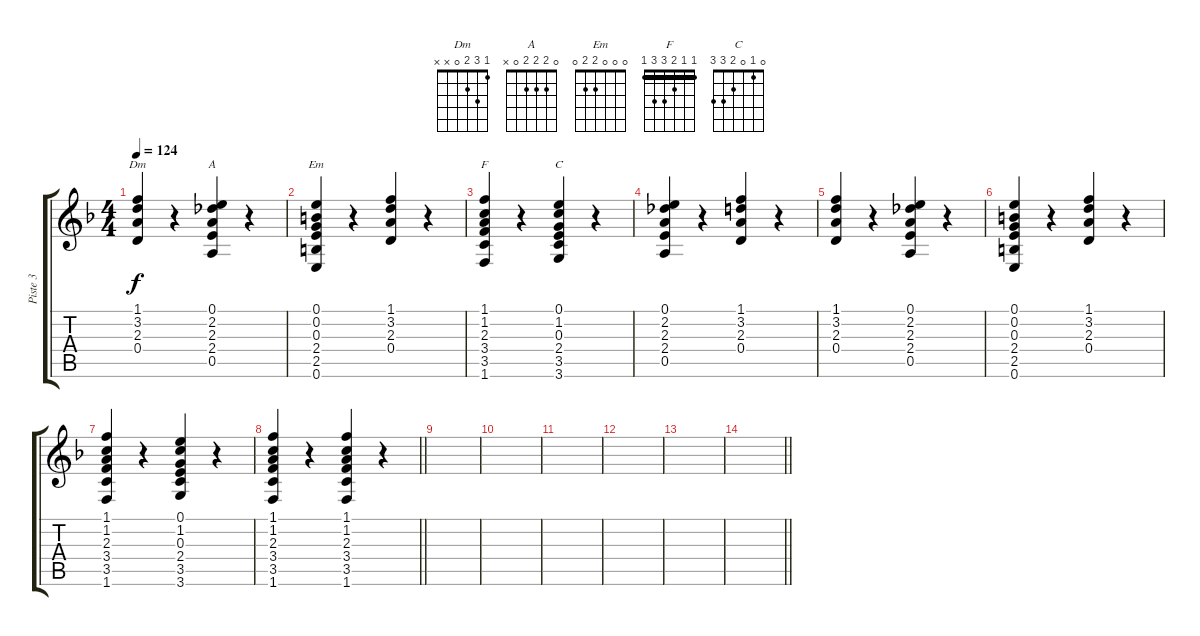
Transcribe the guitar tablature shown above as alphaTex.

\track ("Piste 3" "Piste 3") {instrument electricguitarjazz}
\staff {score tabs}
\tuning (E4 B3 G3 D3 A2 E2) {hide}
\chord ("Dm" 1 3 2 0 x x)
\chord ("A" 0 2 2 2 0 x)
\chord ("Em" 0 0 0 2 2 0)
\chord ("F" 1 1 2 3 3 1) {barre 1}
\chord ("C" 0 1 0 2 3 3)
\ts (4 4)
\tempo 124
\clef g2
\ks dminor
(1.1 3.2 2.3 0.4).4{ch "Dm" dy f volume 8 balance 8 instrument acousticguitarnylon} r.4 (0.1 2.2 2.3 2.4 0.5).4{ch "A"} r.4 |
(0.1 0.2 0.3 2.4 2.5 0.6).4{ch "Em"} r.4 (1.1 3.2 2.3 0.4).4 r.4 |
(1.1 1.2 2.3 3.4 3.5 1.6).4{ch "F"} r.4 (0.1 1.2 0.3 2.4 3.5 3.6).4{ch "C"} r.4 |
(0.1 2.2 2.3 2.4 0.5).4 r.4 (1.1 3.2 2.3 0.4).4 r.4 |
(1.1 3.2 2.3 0.4).4 r.4 (0.1 2.2 2.3 2.4 0.5).4 r.4 |
(0.1 0.2 0.3 2.4 2.5 0.6).4 r.4 (1.1 3.2 2.3 0.4).4 r.4 |
(1.1 1.2 2.3 3.4 3.5 1.6).4 r.4 (0.1 1.2 0.3 2.4 3.5 3.6).4 r.4 |
\barLineRight lightlight
(1.1 1.2 2.3 3.4 3.5 1.6).4 r.4 (1.1 1.2 2.3 3.4 3.5 1.6).4 r.4 |
|
|
|
|
|
\barLineRight lightlight
